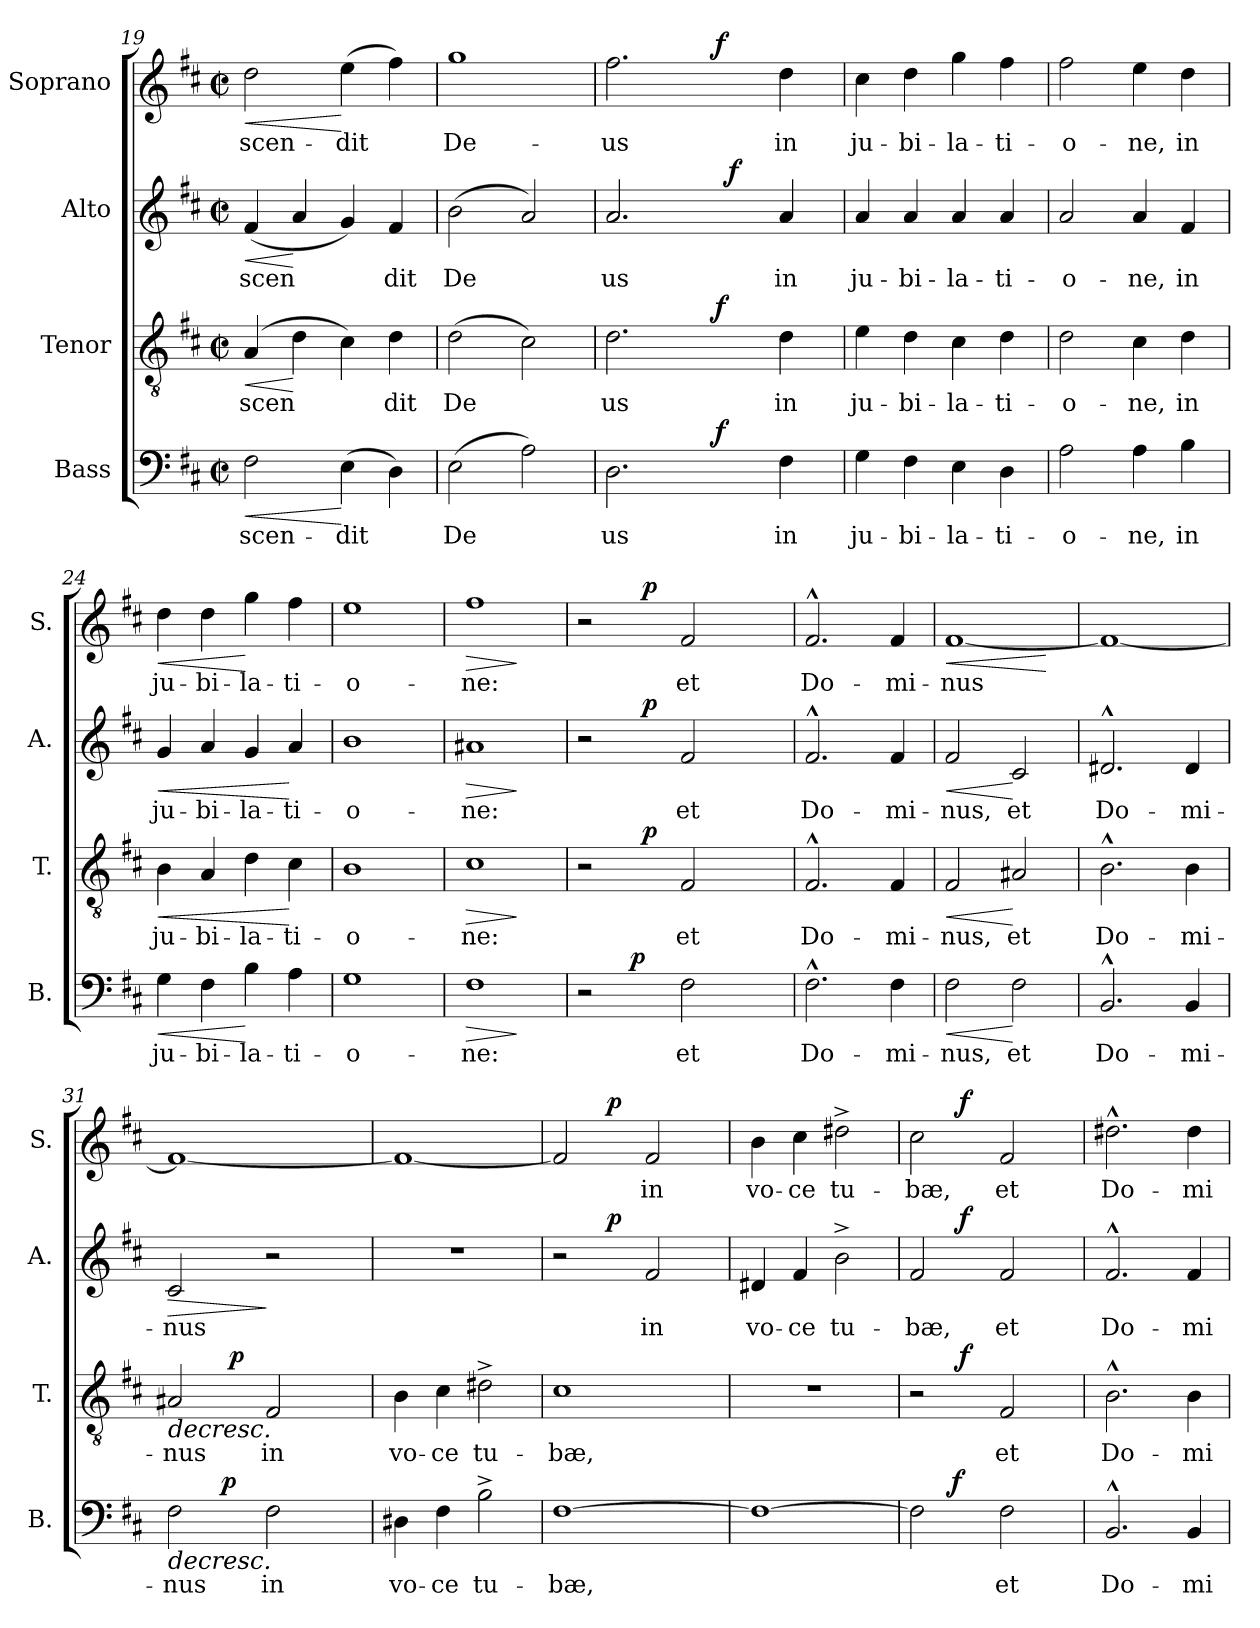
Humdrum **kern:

**kern	**text	**dynam	**kern	**text	**dynam	**kern	**text	**dynam	**kern	**text	**dynam
*part4	*part4	*part4	*part3	*part3	*part3	*part2	*part2	*part2	*part1	*part1	*part1
*staff4	*staff4	*staff4	*staff3	*staff3	*staff3	*staff2	*staff2	*staff2	*staff1	*staff1	*staff1
*I"Bass	*	*	*I"Tenor	*	*	*I"Alto	*	*	*I"Soprano	*	*
*I'B.	*	*	*I'T.	*	*	*I'A.	*	*	*I'S.	*	*
*clefF4	*	*	*clefGv2	*	*	*clefG2	*	*	*clefG2	*	*
*k[f#c#]	*	*	*k[f#c#]	*	*	*k[f#c#]	*	*	*k[f#c#]	*	*
*D:	*	*	*D:	*	*	*D:	*	*	*D:	*	*
*M2/2	*	*	*M2/2	*	*	*M2/2	*	*	*M2/2	*	*
*met(c|)	*	*	*met(c|)	*	*	*met(c|)	*	*	*met(c|)	*	*
=19	=19	=19	=19	=19	=19	=19	=19	=19	=19	=19	=19
!	!LO:LY:b:cj	!LO:HP:b	!	!LO:LY:b:cj	!LO:HP:b	!	!LO:LY:b:cj	!LO:HP:b	!	!LO:LY:b:cj	!LO:HP:b
2F#\	-scen-	<	(>4A/	-scen-	<	(<4f#/	-scen-	<	2dd\	-scen-	<
!	!	!	!	!LO:LY:b:cj	!	!	!LO:LY:b:cj	!	!	!	!
.	.	.	4d\	--	[	4a/	--	[	.	.	.
!	!LO:LY:b:cj	!	!	!LO:LY:b:cj	!	!	!LO:LY:b:cj	!	!	!LO:LY:b:cj	!
(>4E\	-dit	[	4c#\)	--	.	4g/)	--	.	(>4ee\	-dit	[
!	!LO:LY:b:cj	!	!	!LO:LY:b:cj	!	!	!LO:LY:b:cj	!	!	!LO:LY:b:cj	!
4D\)	.	.	4d\	-dit	.	4f#/	-dit	.	4ff#\)	.	.
=20	=20	=20	=20	=20	=20	=20	=20	=20	=20	=20	=20
!	!LO:LY:b:cj	!	!	!LO:LY:b:cj	!	!	!LO:LY:b:cj	!	!	!LO:LY:b:cj	!
(>2E\	De-	.	(>2d\	De-	.	(>2b\	De-	.	1gg	De-	.
!	!LO:LY:b:cj	!	!	!LO:LY:b:cj	!	!	!LO:LY:b:cj	!	!	!	!
2A\)	--	.	2c#\)	--	.	2a/)	--	.	.	.	.
!!LO:LB:g=z
=21	=21	=21	=21	=21	=21	=21	=21	=21	=21	=21	=21
!	!LO:LY:b:cj	!	!	!LO:LY:b:cj	!	!	!LO:LY:b:cj	!	!	!LO:LY:b:cj	!
*^	*	*	*^	*	*	*^	*	*	*^	*	*
2.D\	4ryy	-us	.	2.d\	4ryy	-us	.	2.a/	4ryy	-us	.	2.ff#\	4ryy	-us	.
.	8ryy	.	.	.	8ryy	.	.	.	8...ryy	.	.	.	8ryy	.	.
.	16ryy	.	.	.	16ryy	.	.	.	.	.	.	.	16ryy	.	.
.	64ryy	.	.	.	64ryy	.	.	.	.	.	.	.	64ryy	.	.
!	!	!	!LO:DY:b	!	!	!	!LO:DY:b	!	!	!	!	!	!	!	!LO:DY:b
.	2ryy	.	f	.	2ryy	.	f	.	.	.	.	.	2ryy	.	f
!	!	!	!	!	!	!	!	!	!	!	!LO:DY:b	!	!	!	!
.	.	.	.	.	.	.	.	.	2ryy	.	f	.	.	.	.
!	!	!LO:LY:b:cj	!	!	!	!LO:LY:b:cj	!	!	!	!LO:LY:b:cj	!	!	!	!LO:LY:b:cj	!
4F#\	.	in	.	4d\	.	in	.	4a/	.	in	.	4dd\	.	in	.
.	32.ryy	.	.	.	32.ryy	.	.	.	.	.	.	.	32.ryy	.	.
.	.	.	.	.	.	.	.	.	64ryy	.	.	.	.	.	.
=22	=22	=22	=22	=22	=22	=22	=22	=22	=22	=22	=22	=22	=22	=22	=22
!	!	!LO:LY:b:cj	!	!	!	!LO:LY:b:cj	!	!	!	!LO:LY:b:cj	!	!	!	!LO:LY:b:cj	!
*v	*v	*	*	*	*	*	*	*v	*v	*	*	*v	*v	*	*
*	*	*	*v	*v	*	*	*	*	*	*	*	*
4G\	ju-	.	4e\	ju-	.	4a/	ju-	.	4cc#\	ju-	.
!	!LO:LY:b:cj	!	!	!LO:LY:b:cj	!	!	!LO:LY:b:cj	!	!	!LO:LY:b:cj	!
4F#\	-bi-	.	4d\	-bi-	.	4a/	-bi-	.	4dd\	-bi-	.
!	!LO:LY:b:cj	!	!	!LO:LY:b:cj	!	!	!LO:LY:b:cj	!	!	!LO:LY:b:cj	!
4E\	-la-	.	4c#\	-la-	.	4a/	-la-	.	4gg\	-la-	.
!	!LO:LY:b:cj	!	!	!LO:LY:b:cj	!	!	!LO:LY:b:cj	!	!	!LO:LY:b:cj	!
4D\	-ti-	.	4d\	-ti-	.	4a/	-ti-	.	4ff#\	-ti-	.
=23	=23	=23	=23	=23	=23	=23	=23	=23	=23	=23	=23
!	!LO:LY:b:cj	!	!	!LO:LY:b:cj	!	!	!LO:LY:b:cj	!	!	!LO:LY:b:cj	!
2A\	-o-	.	2d\	-o-	.	2a/	-o-	.	2ff#\	-o-	.
!	!LO:LY:b:cj	!	!	!LO:LY:b:cj	!	!	!LO:LY:b:cj	!	!	!LO:LY:b:cj	!
4A\	-ne,	.	4c#\	-ne,	.	4a/	-ne,	.	4ee\	-ne,	.
!	!LO:LY:b:cj	!	!	!LO:LY:b:cj	!	!	!LO:LY:b:cj	!	!	!LO:LY:b:cj	!
4B\	in	.	4d\	in	.	4f#/	in	.	4dd\	in	.
=24	=24	=24	=24	=24	=24	=24	=24	=24	=24	=24	=24
!	!LO:LY:b:cj	!LO:HP:b	!	!LO:LY:b:cj	!LO:HP:b	!	!LO:LY:b:cj	!LO:HP:b	!	!LO:LY:b:cj	!LO:HP:b
4G\	ju-	<	4B\	ju-	<	4g/	ju-	<	4dd\	ju-	<
!	!LO:LY:b:cj	!	!	!LO:LY:b:cj	!	!	!LO:LY:b:cj	!	!	!LO:LY:b:cj	!
4F#\	-bi-	.	4A/	-bi-	.	4a/	-bi-	.	4dd\	-bi-	.
!	!LO:LY:b:cj	!	!	!LO:LY:b:cj	!	!	!LO:LY:b:cj	!	!	!LO:LY:b:cj	!
4B\	-la-	[	4d\	-la-	.	4g/	-la-	.	4gg\	-la-	[
!	!LO:LY:b:cj	!	!	!LO:LY:b:cj	!	!	!LO:LY:b:cj	!	!	!LO:LY:b:cj	!
4A\	-ti-	.	4c#\	-ti-	[	4a/	-ti-	[	4ff#\	-ti-	.
=25	=25	=25	=25	=25	=25	=25	=25	=25	=25	=25	=25
!	!LO:LY:b:cj	!	!	!LO:LY:b:cj	!	!	!LO:LY:b:cj	!	!	!LO:LY:b:cj	!
1G	-o-	.	1B	-o-	.	1b	-o-	.	1ee	-o-	.
=26	=26	=26	=26	=26	=26	=26	=26	=26	=26	=26	=26
!	!LO:LY:b:cj	!LO:HP:b	!	!LO:LY:b:cj	!LO:HP:b	!	!LO:LY:b:cj	!LO:HP:b	!	!LO:LY:b:cj	!LO:HP:b
1F#	-ne:	>	1c#	-ne:	>	1a#X	-ne:	>	1ff#	-ne:	>
.	.	]	.	.	]	.	.	]	.	.	]
=27	=27	=27	=27	=27	=27	=27	=27	=27	=27	=27	=27
*^	*	*	*^	*	*	*^	*	*	*^	*	*
2r	4ryy	.	.	2r	4ryy	.	.	2r	4ryy	.	.	2r	4ryy	.	.
.	64ryy	.	.	.	32.ryy	.	.	.	32.ryy	.	.	.	32.ryy	.	.
!	!	!	!LO:DY:b	!	!	!	!	!	!	!	!	!	!	!	!
.	2ryy	.	p	.	.	.	.	.	.	.	.	.	.	.	.
!	!	!	!	!	!	!	!LO:DY:b	!	!	!	!LO:DY:b	!	!	!	!LO:DY:b
.	.	.	.	.	2ryy	.	p	.	2ryy	.	p	.	2ryy	.	p
!	!	!LO:LY:b:cj	!	!	!	!LO:LY:b:cj	!	!	!	!LO:LY:b:cj	!	!	!	!LO:LY:b:cj	!
2F#\	.	et	.	2F#/	.	et	.	2f#/	.	et	.	2f#/	.	et	.
.	8...ryy	.	.	.	.	.	.	.	.	.	.	.	.	.	.
.	.	.	.	.	8ryy	.	.	.	8ryy	.	.	.	8ryy	.	.
.	.	.	.	.	16ryy	.	.	.	16ryy	.	.	.	16ryy	.	.
.	.	.	.	.	64ryy	.	.	.	64ryy	.	.	.	64ryy	.	.
!!LO:PB:g=z
=28	=28	=28	=28	=28	=28	=28	=28	=28	=28	=28	=28	=28	=28	=28	=28
!	!	!LO:LY:b:cj	!	!	!	!LO:LY:b:cj	!	!	!	!LO:LY:b:cj	!	!	!	!LO:LY:b:cj	!
*v	*v	*	*	*	*	*	*	*v	*v	*	*	*v	*v	*	*
*	*	*	*v	*v	*	*	*	*	*	*	*	*
2.F#^^>\	Do-	.	2.F#^^>/	Do-	.	2.f#^^>/	Do-	.	2.f#^^>/	Do-	.
!	!LO:LY:b:cj	!	!	!LO:LY:b:cj	!	!	!LO:LY:b:cj	!	!	!LO:LY:b:cj	!
4F#\	-mi-	.	4F#/	-mi-	.	4f#/	-mi-	.	4f#/	-mi-	.
=29	=29	=29	=29	=29	=29	=29	=29	=29	=29	=29	=29
!	!LO:LY:b:cj	!LO:HP:b	!	!LO:LY:b:cj	!LO:HP:b	!	!LO:LY:b:cj	!LO:HP:b	!	!LO:LY:b:cj	!LO:HP:b
2F#\	-nus,	<	2F#/	-nus,	<	2f#/	-nus,	<	[<1f#	-nus	<
!	!LO:LY:b:cj	!	!	!LO:LY:b:cj	!	!	!LO:LY:b:cj	!	!	!	!
2F#\	et	[	2A#X/	et	[	2c#/	et	[	.	.	.
.	.	.	.	.	.	.	.	.	.	.	[
=30	=30	=30	=30	=30	=30	=30	=30	=30	=30	=30	=30
!	!LO:LY:b:cj	!	!	!LO:LY:b:cj	!	!	!LO:LY:b:cj	!	!	!LO:LY:b:cj	!
2.BB^^>/	Do-	.	2.B^^>\	Do-	.	2.d#X^^>/	Do-	.	1f#_<	.	.
!	!LO:LY:b:cj	!	!	!LO:LY:b:cj	!	!	!LO:LY:b:cj	!	!	!	!
4BB/	-mi-	.	4B\	-mi-	.	4d#/	-mi-	.	.	.	.
=31	=31	=31	=31	=31	=31	=31	=31	=31	=31	=31	=31
!	!LO:LY:b:cj	!LO:HP:b	!	!LO:LY:b:cj	!LO:HP:b	!	!LO:LY:b:cj	!LO:HP:b	!	!LO:LY:b:cj	!
*^	*	*	*^	*	*	*	*	*	*	*	*
2F#\	4ryy	-nus	>	2A#X/	4ryy	-nus	>	2c#/	-nus	>	1f#_<	.	.
.	32ryy	.	.	.	32.ryy	.	.	.	.	.	.	.	.
!	!	!	!LO:DY:b	!	!	!	!	!	!	!	!	!	!
.	2ryy	.	p	.	.	.	.	.	.	.	.	.	.
!	!	!	!	!	!	!	!LO:DY:b	!	!	!	!	!	!
.	.	.	.	.	2ryy	.	p	.	.	.	.	.	.
!	!	!LO:LY:b:cj	!	!	!	!LO:LY:b:cj	!	!	!	!	!	!	!
2F#\	.	in	]	2F#/	.	in	]	2r	.	]	.	.	.
.	8..ryy	.	.	.	.	.	.	.	.	.	.	.	.
.	.	.	.	.	8ryy	.	.	.	.	.	.	.	.
.	.	.	.	.	16ryy	.	.	.	.	.	.	.	.
.	.	.	.	.	64ryy	.	.	.	.	.	.	.	.
=32	=32	=32	=32	=32	=32	=32	=32	=32	=32	=32	=32	=32	=32
!	!	!LO:LY:b:cj	!	!	!	!LO:LY:b:cj	!	!	!	!	!	!LO:LY:b:cj	!
*v	*v	*	*	*	*	*	*	*	*	*	*	*	*
*	*	*	*v	*v	*	*	*	*	*	*	*	*
4D#X\	vo-	.	4B\	vo-	.	1r	.	.	1f#_<	.	.
!	!LO:LY:b:cj	!	!	!LO:LY:b:cj	!	!	!	!	!	!	!
4F#\	-ce	.	4c#\	-ce	.	.	.	.	.	.	.
!	!LO:LY:b:cj	!	!	!LO:LY:b:cj	!	!	!	!	!	!	!
2B^>\	tu-	.	2d#X^>\	tu-	.	.	.	.	.	.	.
=33	=33	=33	=33	=33	=33	=33	=33	=33	=33	=33	=33
!	!LO:LY:b:cj	!	!	!LO:LY:b:cj	!	!	!	!	!	!LO:LY:b:cj	!
*	*	*	*	*	*	*^	*	*	*^	*	*
[>1F#	-bæ,	.	1c#	-bæ,	.	2r	4ryy	.	.	2f#/]	4ryy	.	.
.	.	.	.	.	.	.	32ryy	.	.	.	32ryy	.	.
!	!	!	!	!	!	!	!	!	!LO:DY:b	!	!	!	!LO:DY:b
.	.	.	.	.	.	.	2ryy	.	p	.	2ryy	.	p
!	!	!	!	!	!	!	!	!LO:LY:b:cj	!	!	!	!LO:LY:b:cj	!
.	.	.	.	.	.	2f#/	.	in	.	2f#/	.	in	.
.	.	.	.	.	.	.	8..ryy	.	.	.	8..ryy	.	.
=34	=34	=34	=34	=34	=34	=34	=34	=34	=34	=34	=34	=34	=34
!	!LO:LY:b:cj	!	!	!	!	!	!	!LO:LY:b:cj	!	!	!	!LO:LY:b:cj	!
*	*	*	*	*	*	*v	*v	*	*	*	*	*	*
*	*	*	*	*	*	*	*	*	*v	*v	*	*
1F#_>	.	.	1r	.	.	4d#X/	vo-	.	4b\	vo-	.
!	!	!	!	!	!	!	!LO:LY:b:cj	!	!	!LO:LY:b:cj	!
.	.	.	.	.	.	4f#/	-ce	.	4cc#\	-ce	.
!	!	!	!	!	!	!	!LO:LY:b:cj	!	!	!LO:LY:b:cj	!
.	.	.	.	.	.	2b^>\	tu-	.	2dd#X^>\	tu-	.
!!LO:PB:g=z
=35	=35	=35	=35	=35	=35	=35	=35	=35	=35	=35	=35
!	!LO:LY:b:cj	!	!	!	!	!	!LO:LY:b:cj	!	!	!LO:LY:b:cj	!
*^	*	*	*^	*	*	*^	*	*	*^	*	*
2F#\]	4ryy	.	.	2r	4ryy	.	.	2f#/	4ryy	-bæ,	.	2cc#\	4ryy	-bæ,	.
!	!	!	!LO:DY:b	!	!	!	!	!	!	!	!	!	!	!	!
.	2.ryy	.	f	.	64ryy	.	.	.	64ryy	.	.	.	64ryy	.	.
!	!	!	!	!	!	!	!LO:DY:b	!	!	!	!LO:DY:b	!	!	!	!LO:DY:b
.	.	.	.	.	2ryy	.	f	.	2ryy	.	f	.	2ryy	.	f
!	!	!LO:LY:b:cj	!	!	!	!LO:LY:b:cj	!	!	!	!LO:LY:b:cj	!	!	!	!LO:LY:b:cj	!
2F#\	.	et	.	2F#/	.	et	.	2f#/	.	et	.	2f#/	.	et	.
.	.	.	.	.	8...ryy	.	.	.	8...ryy	.	.	.	8...ryy	.	.
=36	=36	=36	=36	=36	=36	=36	=36	=36	=36	=36	=36	=36	=36	=36	=36
!	!	!LO:LY:b:cj	!	!	!	!LO:LY:b:cj	!	!	!	!LO:LY:b:cj	!	!	!	!LO:LY:b:cj	!
*v	*v	*	*	*	*	*	*	*v	*v	*	*	*v	*v	*	*
*	*	*	*v	*v	*	*	*	*	*	*	*	*
2.BB^^>/	Do-	.	2.B^^>\	Do-	.	2.f#^^>/	Do-	.	2.dd#X^^>\	Do-	.
!	!LO:LY:b:cj	!	!	!LO:LY:b:cj	!	!	!LO:LY:b:cj	!	!	!LO:LY:b:cj	!
4BB/	-mi-	.	4B\	-mi-	.	4f#/	-mi-	.	4dd#\	-mi-	.
=	=	=	=	=	=	=	=	=	=	=	=
*-	*-	*-	*-	*-	*-	*-	*-	*-	*-	*-	*-
